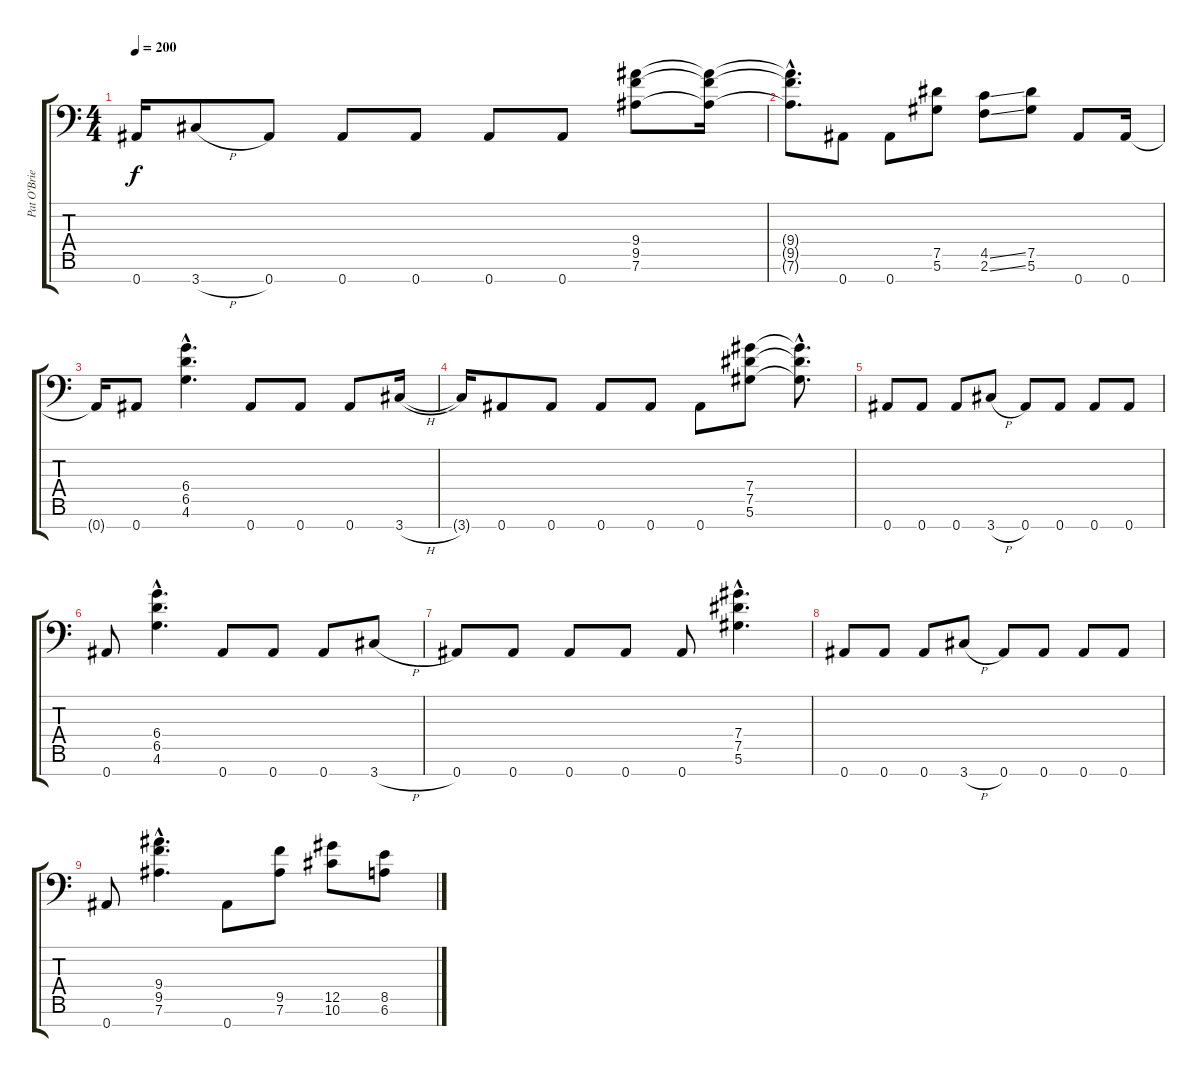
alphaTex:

\track ("Pat O'Brien" "Pat O'Brie") {instrument distortionguitar}
\staff {score tabs}
\tuning (Eb4 Bb3 Gb3 Db3 Ab2 Eb2 Bb1) {hide}
\ts (4 4)
\tempo 200
\clef f4
\ks c
0.7{t}.16{dy f} 3.7{h}.8 0.7.8 0.7.8 0.7.8 0.7.8 0.7.8 (9.4 9.5 7.6).8 (9.4{t} 9.5{t} 7.6{t}).16 |
(9.4{hac t} 9.5{hac t} 7.6{hac t}).8{d} 0.7.8 0.7.8 (7.5 5.6).8 (4.5{ss} 2.6{ss}).8 (7.5 5.6).8 0.7.8 0.7.16 |
0.7{t}.16 0.7.8 (6.4{hac} 6.5{hac} 4.6{hac}).4{d} 0.7.8 0.7.8 0.7.8 3.7{h}.16 |
3.7{t}.16 0.7.8 0.7.8 0.7.8 0.7.8 0.7.8 (7.4 7.5 5.6).8 (7.4{hac t} 7.5{hac t} 5.6{hac t}).8{d} |
0.7.8 0.7.8 0.7.8 3.7{h}.8 0.7.8 0.7.8 0.7.8 0.7.8 |
0.7.8 (6.4{hac} 6.5{hac} 4.6{hac}).4{d} 0.7.8 0.7.8 0.7.8 3.7{h}.8 |
0.7.8 0.7.8 0.7.8 0.7.8 0.7.8 (7.4{hac} 7.5{hac} 5.6{hac}).4{d} |
0.7.8 0.7.8 0.7.8 3.7{h}.8 0.7.8 0.7.8 0.7.8 0.7.8 |
0.7.8 (9.4{hac} 9.5{hac} 7.6{hac}).4{d} 0.7.8 (9.5 7.6).8 (12.5 10.6).8 (8.5 6.6).8
